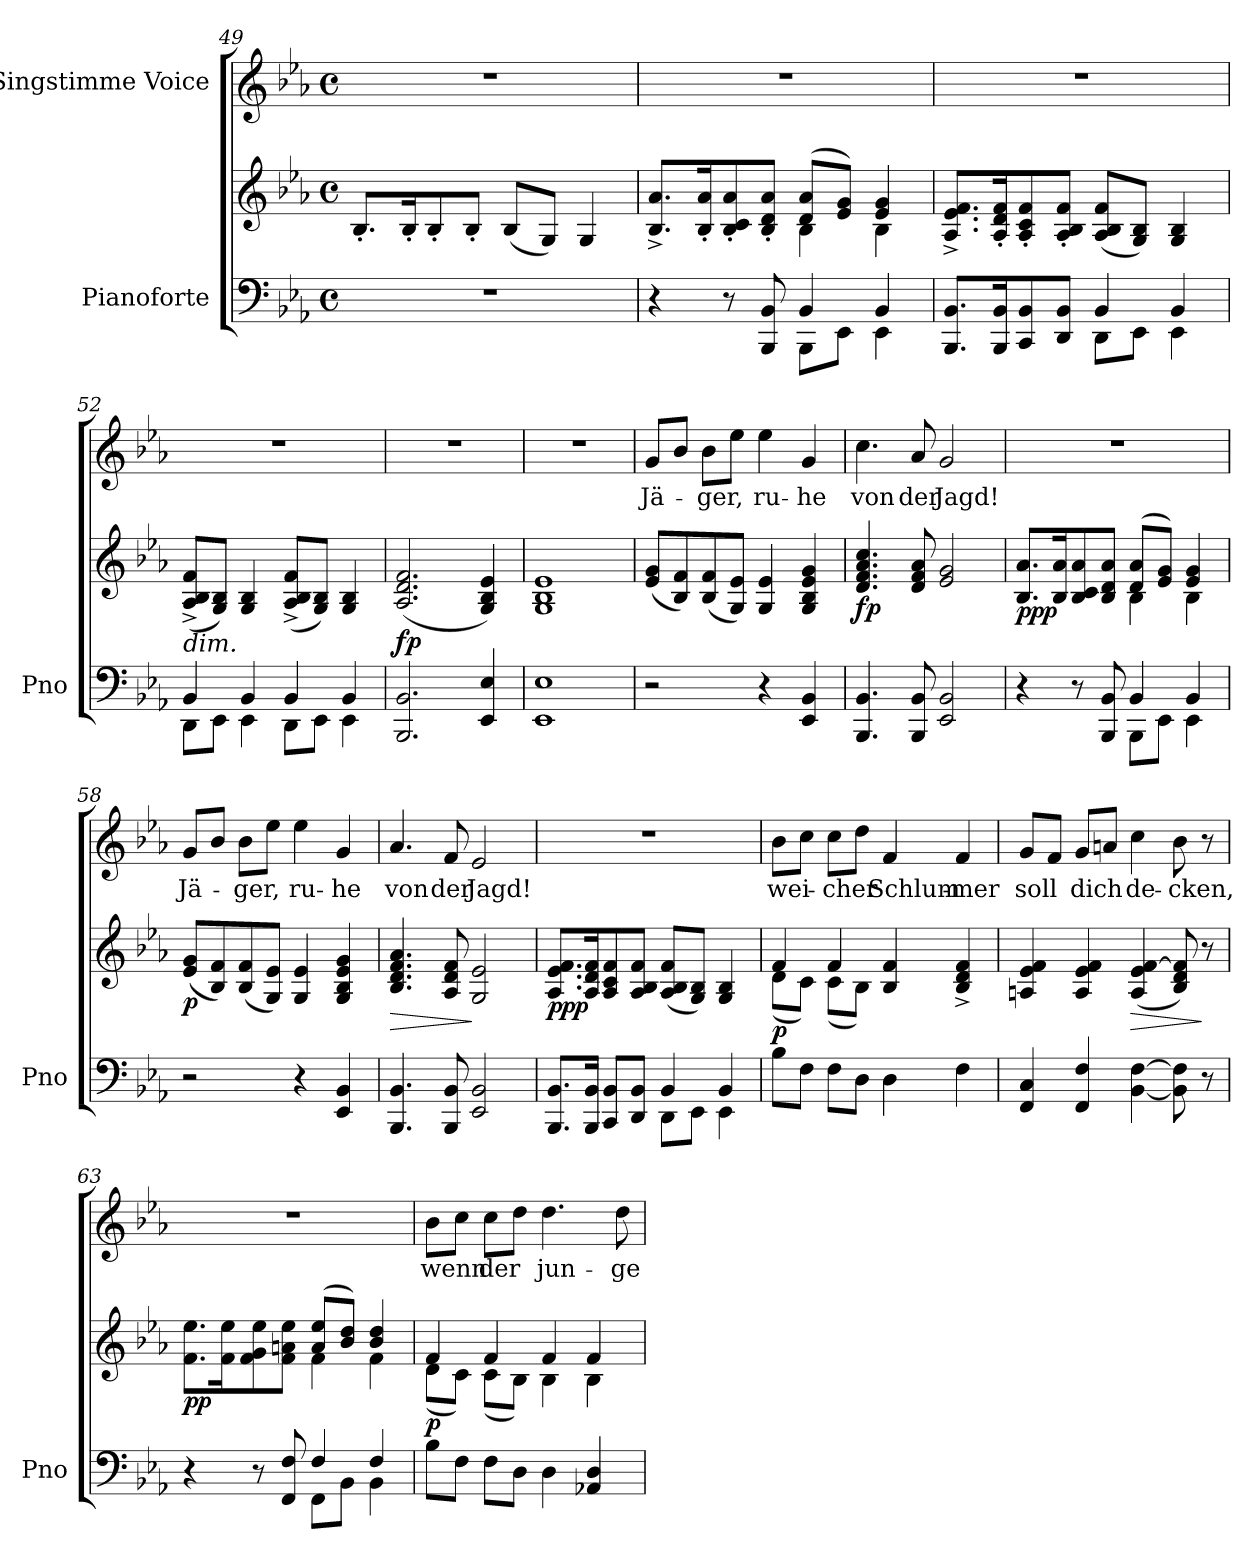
**kern	**kern	**dynam	**kern	**text
*part2	*part2	*part2	*part1	*part1
*staff3	*staff2	*staff2/3	*staff1	*staff1
*I"Pianoforte	*	*	*I"Singstimme Voice	*
*I'Pno	*	*	*	*
*clefF4	*clefG2	*	*clefG2	*
*k[b-e-a-]	*k[b-e-a-]	*	*k[b-e-a-]	*
*M4/4	*M4/4	*	*M4/4	*
*met(c)	*met(c)	*	*met(c)	*
=49	=49	=49	=49	=49
1r	8.B-'/L	.	1r	.
.	16B-'/K	.	.	.
.	8B-'/	.	.	.
.	8B-'/J	.	.	.
.	(8B-/L	.	.	.
.	8G/J)	.	.	.
.	4G/	.	.	.
=50	=50	=50	=50	=50
*^	*^	*	*	*
4r	2ryy	8.B-/^< 8.a-/^<L	2ryy	.	1r	.
.	.	16B-/' 16a-/'K	.	.	.	.
8r	.	8B-/' 8c/' 8a-/'	.	.	.	.
8BBB-/ 8BB-/	.	8B-/' 8d/' 8a-/'J	.	.	.	.
4BB-/	8BBB-\L	(>8d/ 8a-/L	4B-\	.	.	.
.	8EE-\J	8e-/ 8g/J)	.	.	.	.
4BB-/	4EE-\	4e-/ 4g/	4B-\	.	.	.
*	*	*v	*v	*	*	*
!!LO:LB:g=z
=51	=51	=51	=51	=51	=51
8.BBB-/ 8.BB-/L	2ryy	8.A-/^ 8.e-/^ 8.f/^L	.	1r	.
16BBB-/ 16BB-/K	.	16A-/' 16d/' 16f/'K	.	.	.
8CC/ 8BB-/	.	8A-/' 8c/' 8f/'	.	.	.
8DD/ 8BB-/J	.	8A-/' 8B-/' 8f/'J	.	.	.
4BB-/	8DD\L	(>8A-/ 8B-/ 8f/L	.	.	.
.	8EE-\J	8G/ 8B-/J)	.	.	.
4BB-/	4EE-\	4G/ 4B-/	.	.	.
=52	=52	=52	=52	=52	=52
!	!	!LO:TX:b:i:t=dim.	!	!	!
4BB-/	8DD\L	(>8A-/^< 8B-/^< 8f/^<L	.	1r	.
.	8EE-\J	8G/ 8B-/J)	.	.	.
4BB-/	4EE-\	4G/ 4B-/	.	.	.
4BB-/	8DD\L	(>8A-/^ 8B-/^ 8f/^L	.	.	.
.	8EE-\J	8G/ 8B-/J)	.	.	.
4BB-/	4EE-\	4G/ 4B-/	.	.	.
=53	=53	=53	=53	=53	=53
!	!	!	!LO:DY:b	!	!
*v	*v	*	*	*	*
2.BBB-/ 2.BB-/	(>2.A-/ 2.d/ 2.f/	fp	1r	.
4EE-/ 4E-/	4G/ 4B-/ 4e-/)	.	.	.
=54	=54	=54	=54	=54
1EE- 1E-	1G 1B- 1e-	.	1r	.
=55	=55	=55	=55	=55
!	!	!	!	!LO:LY:b
2r	(8e-/ 8g/L	.	8g/L	Jä-
.	8B-/ 8f/)	.	8b-/J	.
!	!	!	!	!LO:LY:b
.	(8B-/ 8f/	.	8b-\L	-ger,
.	8G/ 8e-/J)	.	8ee-\J	.
!	!	!	!	!LO:LY:b
4r	4G/ 4e-/	.	4ee-\	ru-
!	!	!	!	!LO:LY:b
4EE-/ 4BB-/	4G/ 4B-/ 4e-/ 4g/	.	4g/	-he
!!LO:LB:g=z
=56	=56	=56	=56	=56
!	!	!LO:DY:b	!	!LO:LY:b
4.BBB-/ 4.BB-/	4.d/ 4.f/ 4.a-/ 4.cc/	fp	4.cc\	von
!	!	!	!	!LO:LY:b
8BBB-/ 8BB-/	8d/ 8f/ 8a-/	.	8a-/	der
!	!	!	!	!LO:LY:b
2EE-/ 2BB-/	2e-/ 2g/	.	2g/	Jagd!
=57	=57	=57	=57	=57
*^	*^	*	*	*
!	!	!	!	!LO:DY:b	!	!
4r	2ryy	8.B-/ 8.a-/L	2ryy	ppp	1r	.
.	.	16B-/ 16a-/K	.	.	.	.
8r	.	8B-/ 8c/ 8a-/	.	.	.	.
8BBB-/ 8BB-/	.	8B-/ 8d/ 8a-/J	.	.	.	.
4BB-/	8BBB-\L	(>8d/ 8a-/L	4B-\	.	.	.
.	8EE-\J	8e-/ 8g/J)	.	.	.	.
4BB-/	4EE-\	4e-/ 4g/	4B-\	.	.	.
=58	=58	=58	=58	=58	=58	=58
!	!	!	!	!LO:DY:b	!	!LO:LY:b
*v	*v	*	*	*	*	*
*	*v	*v	*	*	*
2r	(<8e-/ 8g/L	p	8g/L	Jä-
.	8B-/ 8f/)	.	8b-/J	.
!	!	!	!	!LO:LY:b
.	(<8B-/ 8f/	.	8b-\L	-ger,
.	8G/ 8e-/J)	.	8ee-\J	.
!	!	!	!	!LO:LY:b
4r	4G/ 4e-/	.	4ee-\	ru-
!	!	!	!	!LO:LY:b
4EE-/ 4BB-/	4G/ 4B-/ 4e-/ 4g/	.	4g/	-he
=59	=59	=59	=59	=59
!	!	!LO:HP:b	!	!LO:LY:b
4.BBB-/ 4.BB-/	4.B-/ 4.d/ 4.f/ 4.a-/	>	4.a-/	von
!	!	!	!	!LO:LY:b
8BBB-/ 8BB-/	8A-/ 8d/ 8f/	.	8f/	der
!	!	!	!	!LO:LY:b
2EE-/ 2BB-/	2G/ 2e-/	]	2e-/	Jagd!
=60	=60	=60	=60	=60
*^	*	*	*	*
!	!	!	!LO:DY:b	!	!
8.BBB-/ 8.BB-/L	2ryy	8.A-/ 8.e-/ 8.f/L	ppp	1r	.
16BBB-/ 16BB-/Jk	.	16A-/ 16d/ 16f/K	.	.	.
8CC/ 8BB-/L	.	8A-/ 8c/ 8f/	.	.	.
8DD/ 8BB-/J	.	8A-/ 8B-/ 8f/J	.	.	.
4BB-/	8DD\L	(>8A-/ 8B-/ 8f/L	.	.	.
.	8EE-\J	8G/ 8B-/J)	.	.	.
4BB-/	4EE-\	4G/ 4B-/	.	.	.
!!LO:PB:g=z
=61	=61	=61	=61	=61	=61
*	*	*^	*	*	*
!	!	!	!	!LO:DY:b	!	!LO:LY:b
*v	*v	*	*	*	*	*
8B-\L	4f/	(8d\L	p	8b-\L	wei-
8F\J	.	8c\J)	.	8cc\J	.
!	!	!	!	!	!LO:LY:b
8F\L	4f/	(8c\L	.	8cc\L	-cher
8D\J	.	8B-\J)	.	8dd\J	.
!	!	!	!	!	!LO:LY:b
4D\	4B-/ 4f/	2ryy	.	4f/	Schlum-
!	!	!	!	!	!LO:LY:b
4F\	4B-/^ 4d/^ 4f/^	.	.	4f/	-mer
*	*v	*v	*	*	*
=62	=62	=62	=62	=62
!	!	!	!	!LO:LY:b
4FF/ 4C/	4An/ 4e-/ 4f/	.	8g/L	soll
.	.	.	8f/J	.
!	!	!	!	!LO:LY:b
4FF/ 4F/	4A/ 4e-/ 4f/	.	8g/L	dich
.	.	.	8an/J	.
!	!	!LO:HP:b	!	!LO:LY:b
[4BB-\ [4F\	(<4A/ 4e-/ [4f/	>	4cc\	de-
!	!	!	!	!LO:LY:b
8BB-\] 8F\]	8B-/ 8d/ 8f/])	.	8b-\	-cken,
8r	8r	]	8r	.
=63	=63	=63	=63	=63
*^	*^	*	*	*
!	!	!	!	!LO:DY:b	!	!
4r	2ryy	8.f\ 8.ee-\L	2ryy	pp	1r	.
.	.	16f\ 16ee-\K	.	.	.	.
8r	.	8f\ 8g\ 8ee-\	.	.	.	.
8FF/ 8F/	.	8f\ 8an\ 8ee-\J	.	.	.	.
4F/	8FF\L	(8a/ 8ee-/L	4f\	.	.	.
.	8BB-\J	8b-/ 8dd/J)	.	.	.	.
4F/	4BB-\	4b-/ 4dd/	4f\	.	.	.
=64	=64	=64	=64	=64	=64	=64
!	!	!	!	!LO:DY:b	!	!LO:LY:b
*v	*v	*	*	*	*	*
8B-\L	4f/	(8d\L	p	8b-\L	wenn
8F\J	.	8c\J)	.	8cc\J	.
!	!	!	!	!	!LO:LY:b
8F\L	4f/	(8c\L	.	8cc\L	der
8D\J	.	8B-\J)	.	8dd\J	.
!	!	!	!	!	!LO:LY:b
4D\	4f/	4B-\	.	4.dd\	jun-
4AA-X/ 4D/	4f/	4B-\	.	.	.
!	!	!	!	!	!LO:LY:b
.	.	.	.	8dd\	-ge
*	*v	*v	*	*	*
=	=	=	=	=
*-	*-	*-	*-	*-
